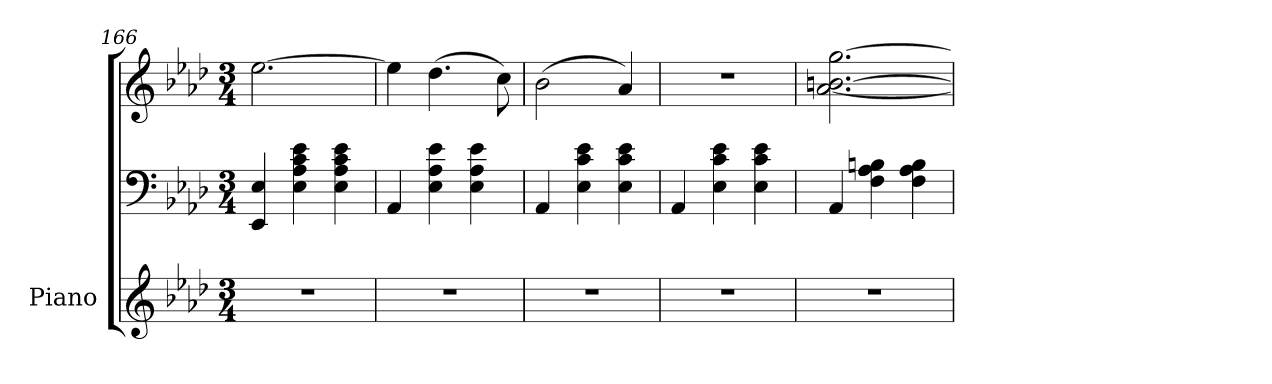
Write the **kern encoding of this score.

**kern	**kern	**kern	**dynam
*part1	*part1	*part1	*part1
*staff3	*staff2	*staff1	*staff1/2/3
*I"Piano	*	*	*
*I'Pno.	*	*	*
*clefG2	*clefF4	*clefG2	*
*k[b-e-a-d-]	*k[b-e-a-d-]	*k[b-e-a-d-]	*
*M3/4	*M3/4	*M3/4	*
=166	=166	=166	=166
!	!	!	!LO:DY:b=2
!	!	!	!LO:DY:n=1:b
2.r	4EE-/ 4E-/	[2.ee-\	p mf
.	4E-\ 4A-\ 4c\ 4e-\	.	.
.	4E-\ 4A-\ 4c\ 4e-\	.	.
=167	=167	=167	=167
2.r	4AA-/	4ee-\]	.
.	4E-\ 4A-\ 4e-\	(>4.dd-\	.
.	4E-\ 4A-\ 4e-\	.	.
.	.	8cc\)	.
=168	=168	=168	=168
2.r	4AA-/	(>2b-\	.
.	4E-\ 4c\ 4e-\	.	.
.	4E-\ 4c\ 4e-\	4a-/)	.
=169	=169	=169	=169
2.r	4AA-/	2.r	.
.	4E-\ 4c\ 4e-\	.	.
.	4E-\ 4c\ 4e-\	.	.
!!LO:LB:g=z
=170	=170	=170	=170
2.r	4AA-/	[2.a-\ [2.bn\ [2.gg\	.
.	4F\ 4A-\ 4Bn\	.	.
.	4F\ 4A-\ 4B\	.	.
=	=	=	=
*-	*-	*-	*-
